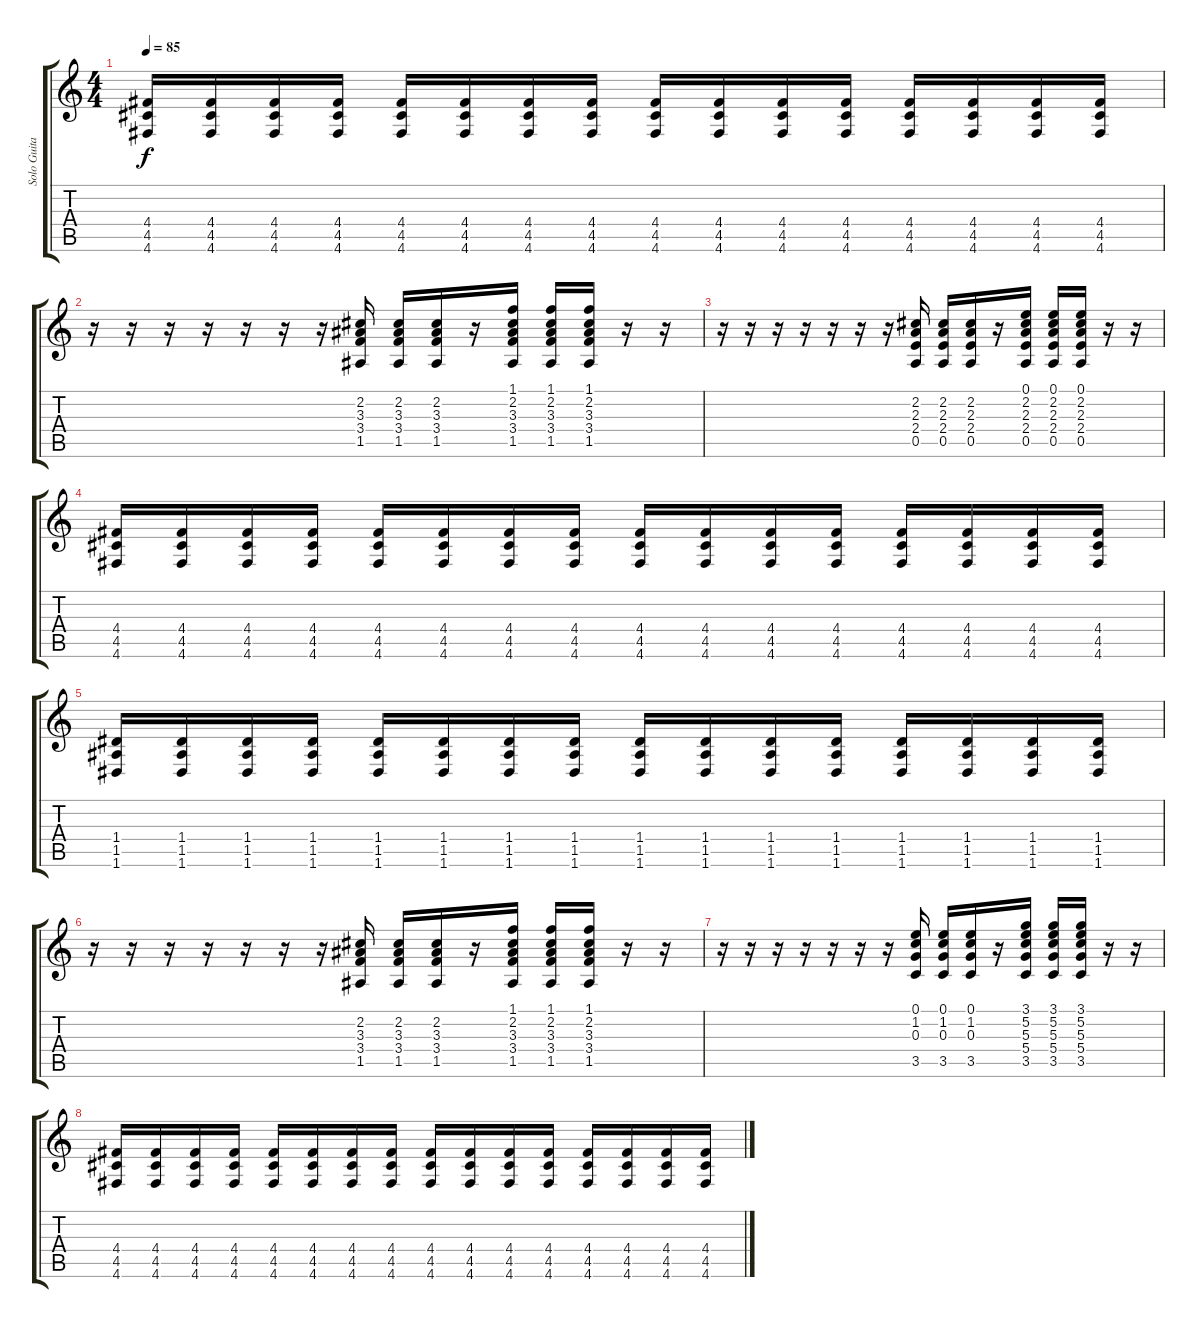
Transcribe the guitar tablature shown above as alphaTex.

\track ("Solo Guitar" "Solo Guita") {instrument overdrivenguitar}
\staff {score tabs}
\tuning (E4 B3 G3 D3 A2 D2) {hide}
\ts (4 4)
\tempo 85
\clef g2
\ks c
(4.4 4.5 4.6).16{dy f} (4.4 4.5 4.6).16 (4.4 4.5 4.6).16 (4.4 4.5 4.6).16 (4.4 4.5 4.6).16 (4.4 4.5 4.6).16 (4.4 4.5 4.6).16 (4.4 4.5 4.6).16 (4.4 4.5 4.6).16 (4.4 4.5 4.6).16 (4.4 4.5 4.6).16 (4.4 4.5 4.6).16 (4.4 4.5 4.6).16 (4.4 4.5 4.6).16 (4.4 4.5 4.6).16 (4.4 4.5 4.6).16 |
r.16{instrument distortionguitar} r.16 r.16 r.16 r.16 r.16 r.16 (2.2 3.3 3.4 1.5).16 (2.2 3.3 3.4 1.5).16 (2.2 3.3 3.4 1.5).16 r.16 (1.1 2.2 3.3 3.4 1.5).16 (1.1 2.2 3.3 3.4 1.5).16 (1.1 2.2 3.3 3.4 1.5).16 r.16 r.16 |
r.16 r.16 r.16 r.16 r.16 r.16 r.16 (2.2 2.3 2.4 0.5).16 (2.2 2.3 2.4 0.5).16 (2.2 2.3 2.4 0.5).16 r.16 (0.1 2.2 2.3 2.4 0.5).16 (0.1 2.2 2.3 2.4 0.5).16 (0.1 2.2 2.3 2.4 0.5).16 r.16 r.16 |
(4.4 4.5 4.6).16 (4.4 4.5 4.6).16 (4.4 4.5 4.6).16 (4.4 4.5 4.6).16 (4.4 4.5 4.6).16 (4.4 4.5 4.6).16 (4.4 4.5 4.6).16 (4.4 4.5 4.6).16 (4.4 4.5 4.6).16 (4.4 4.5 4.6).16 (4.4 4.5 4.6).16 (4.4 4.5 4.6).16 (4.4 4.5 4.6).16 (4.4 4.5 4.6).16 (4.4 4.5 4.6).16 (4.4 4.5 4.6).16 |
(1.4 1.5 1.6).16 (1.4 1.5 1.6).16 (1.4 1.5 1.6).16 (1.4 1.5 1.6).16 (1.4 1.5 1.6).16 (1.4 1.5 1.6).16 (1.4 1.5 1.6).16 (1.4 1.5 1.6).16 (1.4 1.5 1.6).16 (1.4 1.5 1.6).16 (1.4 1.5 1.6).16 (1.4 1.5 1.6).16 (1.4 1.5 1.6).16 (1.4 1.5 1.6).16 (1.4 1.5 1.6).16 (1.4 1.5 1.6).16 |
r.16{instrument distortionguitar} r.16 r.16 r.16 r.16 r.16 r.16 (2.2 3.3 3.4 1.5).16 (2.2 3.3 3.4 1.5).16 (2.2 3.3 3.4 1.5).16 r.16 (1.1 2.2 3.3 3.4 1.5).16 (1.1 2.2 3.3 3.4 1.5).16 (1.1 2.2 3.3 3.4 1.5).16 r.16 r.16 |
r.16 r.16 r.16 r.16 r.16 r.16 r.16 (0.1 1.2 0.3 3.5).16 (0.1 1.2 0.3 3.5).16 (0.1 1.2 0.3 3.5).16 r.16 (3.1 5.2 5.3 5.4 3.5).16 (3.1 5.2 5.3 5.4 3.5).16 (3.1 5.2 5.3 5.4 3.5).16 r.16 r.16 |
(4.4 4.5 4.6).16 (4.4 4.5 4.6).16 (4.4 4.5 4.6).16 (4.4 4.5 4.6).16 (4.4 4.5 4.6).16 (4.4 4.5 4.6).16 (4.4 4.5 4.6).16 (4.4 4.5 4.6).16 (4.4 4.5 4.6).16 (4.4 4.5 4.6).16 (4.4 4.5 4.6).16 (4.4 4.5 4.6).16 (4.4 4.5 4.6).16 (4.4 4.5 4.6).16 (4.4 4.5 4.6).16 (4.4 4.5 4.6).16
